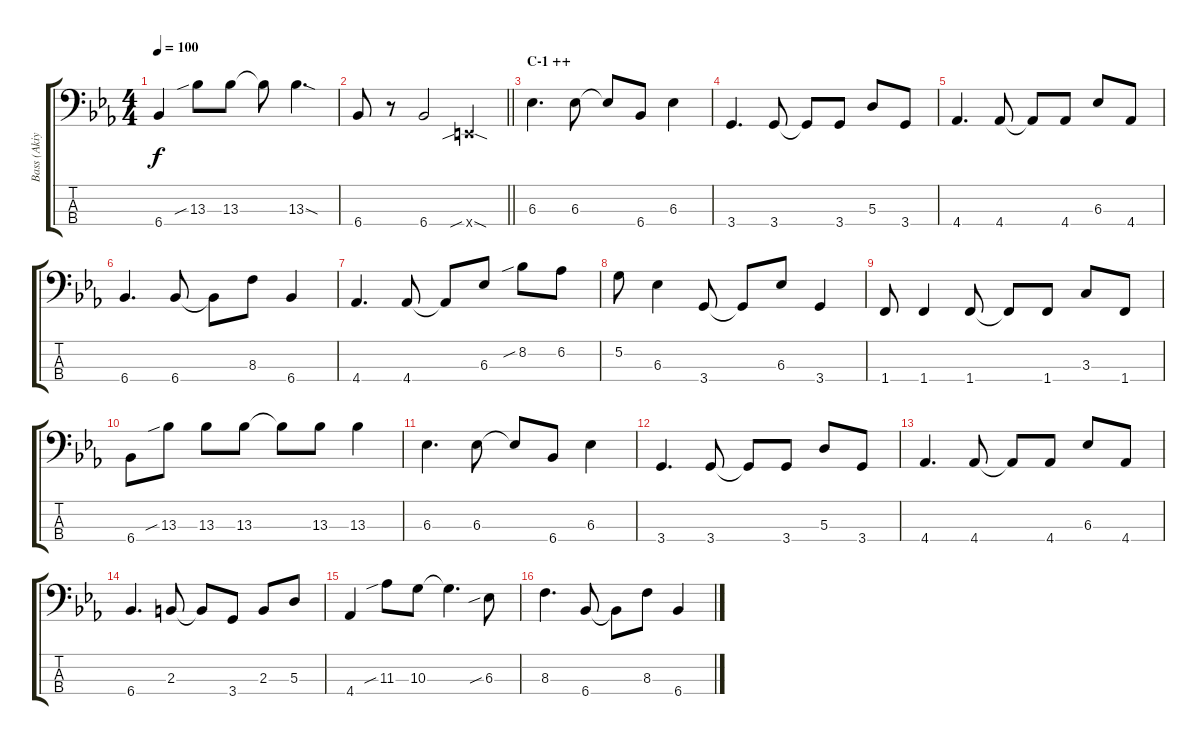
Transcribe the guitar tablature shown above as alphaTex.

\track ("Bass (Akiyama Mio)" "Bass (Akiy") {instrument electricbassfinger}
\staff {score tabs}
\tuning (G2 D2 A1 E1) {hide}
\ts (4 4)
\tempo 100
\clef f4
\ks eb
6.4.4{dy f} 13.3{sib}.8 13.3.8 13.3{t}.8 13.3{sod}.4{d} |
\barLineRight lightlight
6.4.8 r.8 6.4.2 0.4{sib sod x}.4 |
\section ("" "C-1 ++")
6.3.4{d} 6.3.8 6.3{t}.8 6.4.8 6.3.4 |
3.4.4{d} 3.4.8 3.4{t}.8 3.4.8 5.3.8 3.4.8 |
4.4.4{d} 4.4.8 4.4{t}.8 4.4.8 6.3.8 4.4.8 |
6.4.4{d} 6.4.8 6.4{t}.8 8.3.8 6.4.4 |
4.4.4{d} 4.4.8 4.4{t}.8 6.3.8 8.2{sib}.8 6.2.8 |
5.2.8 6.3.4 3.4.8 3.4{t}.8 6.3.8 3.4.4 |
1.4.8 1.4.4 1.4.8 1.4{t}.8 1.4.8 3.3.8 1.4.8 |
6.4.8 13.3{sib}.8 13.3.8 13.3.8 13.3{t}.8 13.3.8 13.3.4 |
6.3.4{d} 6.3.8 6.3{t}.8 6.4.8 6.3.4 |
3.4.4{d} 3.4.8 3.4{t}.8 3.4.8 5.3.8 3.4.8 |
4.4.4{d} 4.4.8 4.4{t}.8 4.4.8 6.3.8 4.4.8 |
6.4.4{d} 2.3.8 2.3{t}.8 3.4.8 2.3.8 5.3.8 |
4.4.4 11.3{sib}.8 10.3.8 10.3{t}.4{d} 6.3{sib}.8 |
8.3.4{d} 6.4.8 6.4{t}.8 8.3.8 6.4.4
